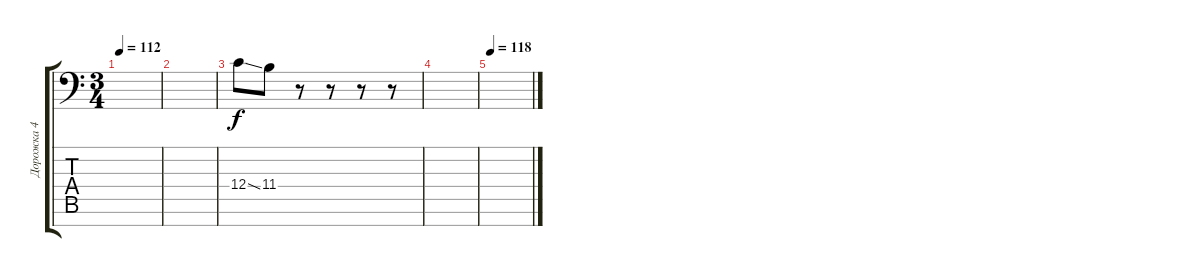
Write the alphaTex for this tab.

\track ("Дорожка 4" "Дорожка 4") {instrument clarinet}
\staff {score tabs}
\tuning (D4 A3 F3 C3 G2 D2 A1) {hide}
\ts (3 4)
\tempo 112
\clef f4
\ks c
|
|
12.4{ss}.8 11.4.8 r.8 r.8 r.8 r.8 |
|
\tempo 118
